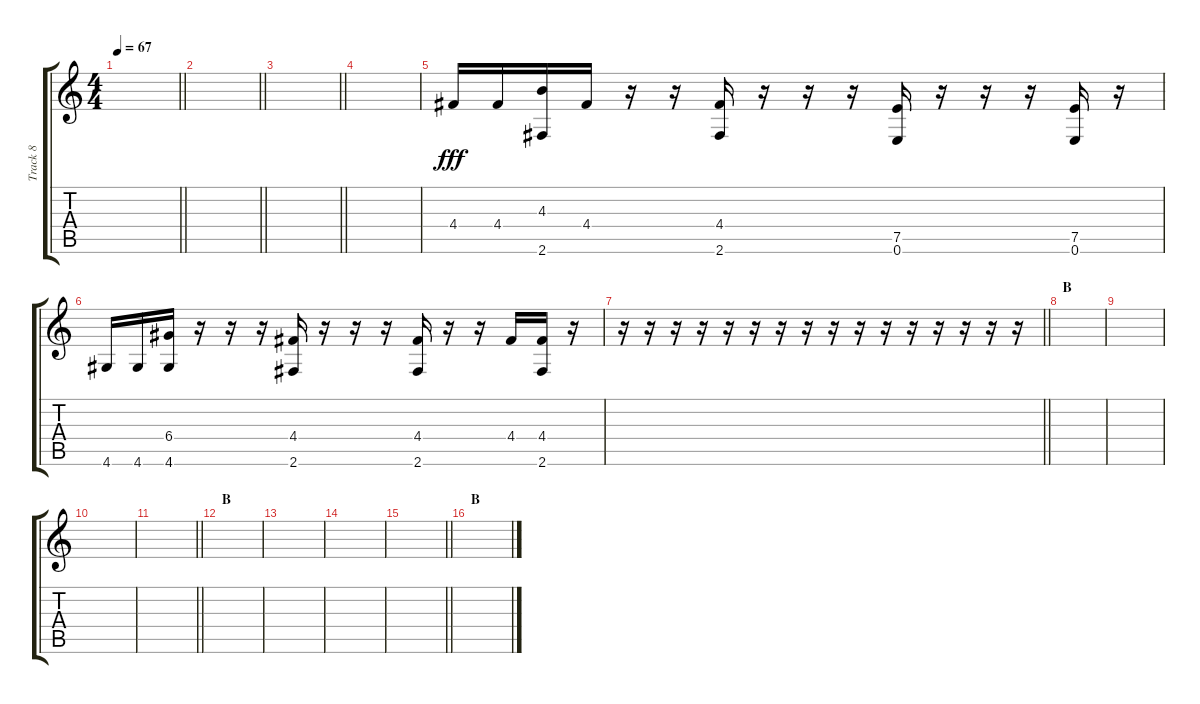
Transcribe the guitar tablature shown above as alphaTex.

\track ("Track 8" "Track 8") {instrument distortionguitar}
\staff {score tabs}
\tuning (E4 B3 G3 D3 A2 E2) {hide}
\ts (4 4)
\tempo 67
\clef g2
\barLineRight lightlight
\ks c
|
\barLineRight lightlight
|
\barLineRight lightlight
|
\section ("" "")
|
4.4.16{dy fff} 4.4.16 (4.3 2.6).16 4.4.16 r.16 r.16 (4.4 2.6).16 r.16 r.16 r.16 (7.5 0.6).16 r.16 r.16 r.16 (7.5 0.6).16 r.16 |
4.6.16 4.6.16 (6.4 4.6).16 r.16 r.16 r.16 (4.4 2.6).16 r.16 r.16 r.16 (4.4 2.6).16 r.16 r.16 4.4.16 (4.4 2.6).16 r.16 |
\barLineRight lightlight
r.16 r.16 r.16 r.16 r.16 r.16 r.16 r.16 r.16 r.16 r.16 r.16 r.16 r.16 r.16 r.16 |
\section ("" "B")
|
|
|
\barLineRight lightlight
|
\section ("" "B")
|
|
|
\barLineRight lightlight
|
\section ("" "B")
